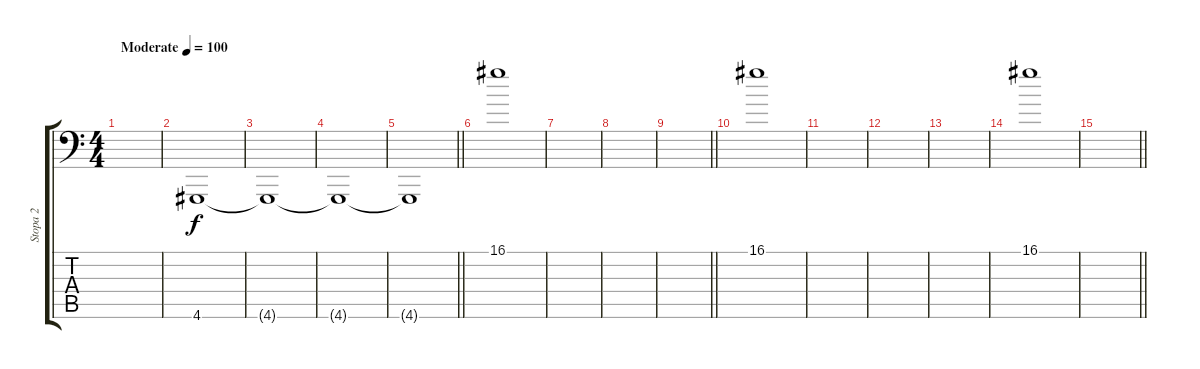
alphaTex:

\track ("Stopa 2" "Stopa 2") {instrument seashore}
\staff {score tabs}
\tuning (E4 B3 G3 D3 A2 E1) {hide}
\ts (4 4)
\tempo (100 "Moderate")
\clef f4
\ks c
|
4.6.1{volume 13 instrument stringensemble1} |
4.6{t}.1 |
4.6{t}.1 |
\barLineRight lightlight
4.6{t}.1 |
\section ("" "")
16.1.1{volume 0 instrument seashore} |
|
|
\barLineRight lightlight
|
\section ("" "")
16.1.1{volume 0 instrument seashore} |
|
|
|
16.1.1{volume 0 instrument seashore} |
\barLineRight lightlight
